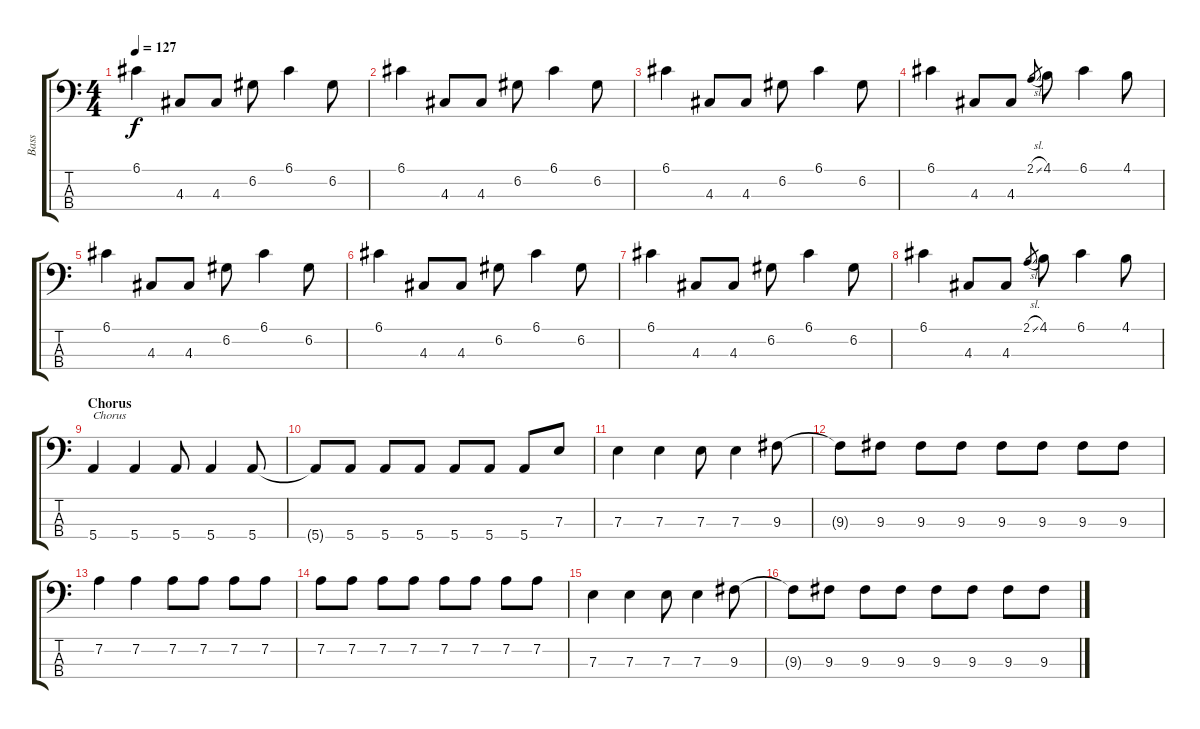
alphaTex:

\track ("Bass" "Bass") {instrument electricbassfinger}
\staff {score tabs}
\tuning (G2 D2 A1 E1) {hide}
\ts (4 4)
\tempo 127
\clef f4
\ks c
6.1.4{dy f} 4.3.8 4.3.8 6.2.8 6.1.4 6.2.8 |
6.1.4 4.3.8 4.3.8 6.2.8 6.1.4 6.2.8 |
6.1.4 4.3.8 4.3.8 6.2.8 6.1.4 6.2.8 |
6.1.4 4.3.8 4.3.8 2.1{sl}.8{gr} 4.1.8 6.1.4 4.1.8 |
6.1.4 4.3.8 4.3.8 6.2.8 6.1.4 6.2.8 |
6.1.4 4.3.8 4.3.8 6.2.8 6.1.4 6.2.8 |
6.1.4 4.3.8 4.3.8 6.2.8 6.1.4 6.2.8 |
6.1.4 4.3.8 4.3.8 2.1{sl}.8{gr} 4.1.8 6.1.4 4.1.8 |
\section ("" "Chorus")
5.4.4{txt "Chorus"} 5.4.4 5.4.8 5.4.4 5.4.8 |
5.4{t}.8 5.4.8 5.4.8 5.4.8 5.4.8 5.4.8 5.4.8 7.3.8 |
7.3.4 7.3.4 7.3.8 7.3.4 9.3.8 |
9.3{t}.8 9.3.8 9.3.8 9.3.8 9.3.8 9.3.8 9.3.8 9.3.8 |
7.2.4 7.2.4 7.2.8 7.2.8 7.2.8 7.2.8 |
7.2.8 7.2.8 7.2.8 7.2.8 7.2.8 7.2.8 7.2.8 7.2.8 |
7.3.4 7.3.4 7.3.8 7.3.4 9.3.8 |
9.3{t}.8 9.3.8 9.3.8 9.3.8 9.3.8 9.3.8 9.3.8 9.3.8
